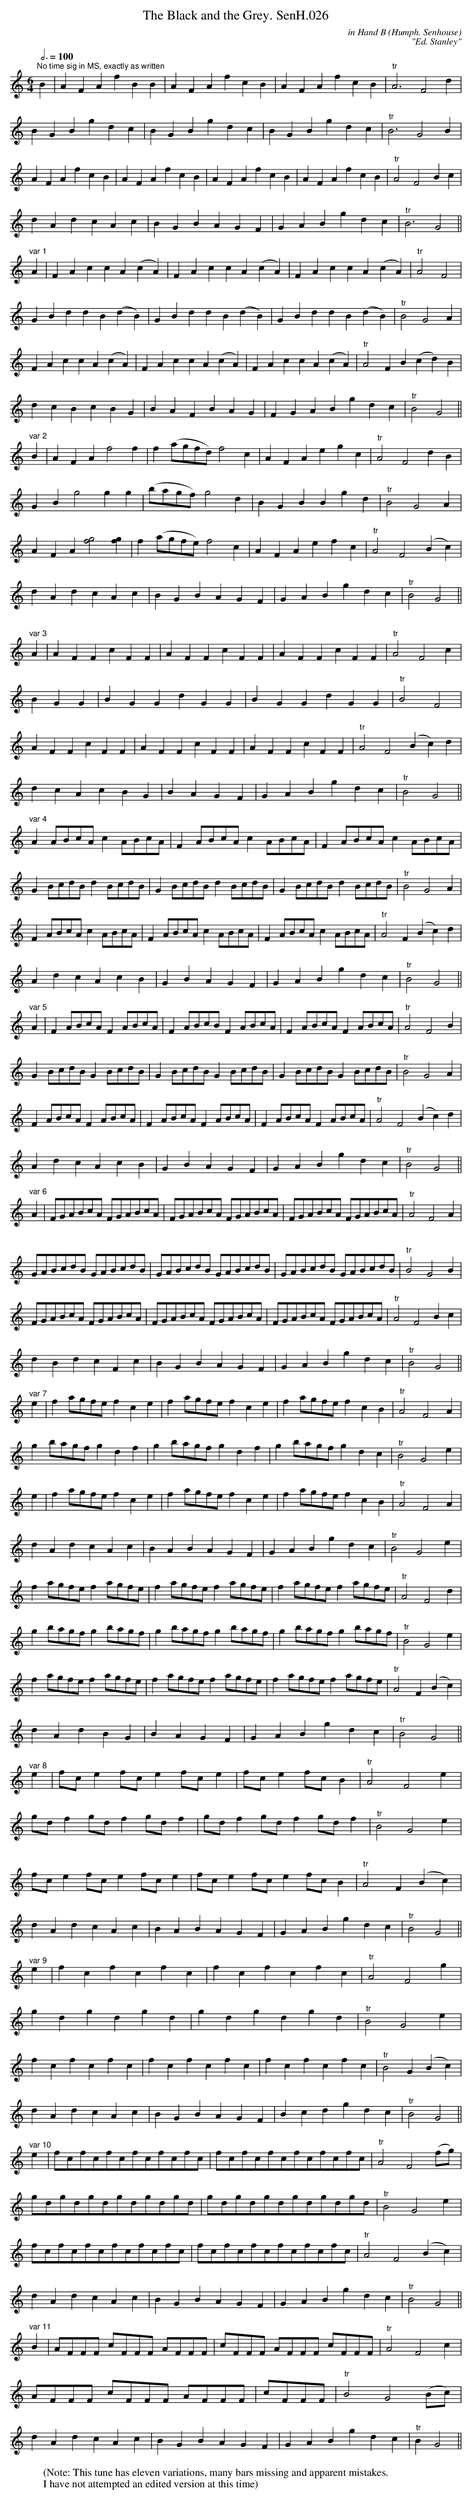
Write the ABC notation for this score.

X:1
T:Black and the Grey. SenH.026, The
C:in Hand B (Humph. Senhouse)
Q:3/4=100
M:6/4
L:1/4
W:(Note: This tune has eleven variations, many bars missing and apparent mistakes.
W: I have not attempted an edited version at this time)
C:"Ed. Stanley"
K:Gmix
"^No time sig in MS, exactly as written"B | AFA fBB | AFA fcB | AFA fcB | "^tr"A3 F2d |
BGB gdc | BGBgdc | BGBgdc | "^tr"B3G2B |
AFA fcB | AFA fcB | AFA fcB | AFA fcB |  "^tr"A2 F2 Bc |
dAd cAc | BGB AGF | GAB gdc | "^tr"B3G2 ||
"^var 1"\
A |FAc cA(cA) | FAc cA(cA) | FAc cA(cA) | "^tr"A2F2 |
GBd dB (dB) | GBd dB (dB) | GBd dB (dB) | "^tr"B2G2A |
FAc cA(cA) | FAc cA(cA) | FAc cA(cA) | "^tr"A2F B(cd)B |
dcB cBG | BAF BAG | FGA Bgdc | "^tr"B2 G2 ||
"^var 2"\
B |AFA f2 f | f (a/g/f/d/) f2 c | AFA egc | "^tr"A2F2 dB|
GBg2gg | (b/a/g/f/) g2d | BGBBgd | "^tr"B2G2A |
AFA [g2f2][gf] | f(a/g/f/e/) f2c | AFAefc | "^tr"A2F2 (Bc) |
dAdcAc | BGBAGF | GABgdc | "^tr"B2G2 ||
"^var 3"\
A |AFFcFF | AFFcFF | AFFcFF | "^tr"A2F2c |
BGG| BGGdGG | BGGdGG | "^tr"B2F2 |
AFFcFF | AFFcFF | AFFcFF | "^tr"A2F2 (Bc)d |
dcAcBG | BAGF | GABgdc | "^tr"B2G2 ||
"^var 4"\
A A/B/c/A/cA/B/c/A/ | FA/B/c/A/cA/B/c/A/ | FA/B/c/A/cA/B/c/A/ |
GB/c/d/B/dB/c/d/B/ | GB/c/d/B/dB/c/d/B/ | GB/c/d/B/dB/c/d/B/ | "^tr"B2G2A |
FA/B/c/A/cA/B/c/A/ | FA/B/c/A/cA/B/c/A/ | FA/B/c/A/cA/B/c/A/ | "^tr"A2F (Bc)d |
AdcAcB | GBAGF | GABgdc | "^tr"B2 G2 ||
"^var 5"\
A |F A/B/c/A/ F A/B/c/A/ | F A/B/c/B/ F A/B/c/A/ | F A/B/c/A/ F A/B/c/A/ | "^tr"A2F2B |
G B/c/d/B/ G B/c/d/B/ | G B/c/d/B/ G B/c/d/B/ | G B/c/d/B/ G B/c/d/B/ | "^tr"B2G2 A |
F A/B/c/A/ F A/B/c/A/ | F A/B/c/A/ F A/B/c/A/ | F A/B/c/A/ F A/B/c/A/ | "^tr"A2F2(Bc)d |
AdcAcB | GBAGF | GABgdc | "^tr"B2G2 ||
"^var 6"\
A |F/G/A/B/c/A/ F/G/A/B/c/A/ | F/G/A/B/c/A/ F/G/A/B/c/A/ | F/G/A/B/c/A/ F/G/A/B/c/A/ | "^tr"A2F2A |
G/A/B/c/d/B/ G/A/B/c/d/B/ | G/A/B/c/d/B/ G/A/B/c/d/B/ | G/A/B/c/d/B/ G/A/B/c/d/B/ | "^tr"B2G2B |
F/G/A/B/c/A/ F/G/A/B/c/A/ | F/G/A/B/c/A/ F/G/A/B/c/A/ | F/G/A/B/c/A/ F/G/A/B/c/A/ | "^tr"A2 F2Bc |
dBdcFc | BGBAGF | GABgdc | "^tr"B2G2 ||
"^var 7"\
e |fa/g/f/e/ fce | fa/g/f/e/ fce | fa/g/f/e/ fcB | "^tr"A2F2A |
gb/a/g/f/ gdf | gb/a/g/f/ gdf | gb/a/g/f/ gdc | "^tr"B2G2e |
e |fa/g/f/e/ fce | fa/g/f/e/ fce | fa/g/f/e/ fcB | "^tr"A2F2A |
dAd cAc |BABAGF | GABgdc | "^tr"B2G2 e|
fa/g/f/e/fa/g/f/e/ | fa/g/f/e/fa/g/f/e/ |fa/g/f/e/fa/g/f/e/ | "^tr"A2F2 d |
gb/a/g/f/gb/a/g/f/ | gb/a/g/f/gb/a/g/f/ | gb/a/g/f/gb/a/g/f/ | "^tr"B2G2e |
fa/g/f/e/fa/g/f/e/ | fa/g/f/e/fa/g/f/e/ |fa/g/f/e/fa/g/f/e/ | "^tr"A2F(Bc) |
dAd BG |BAGF | GABgdc | "^tr"B2G2 ||
"^var 8"\
e |f/c/ef/c/ef/c/e | f/c/e f/c/B | "^tr"A2F2e |
g/d/fg/d/fg/d/f | g/d/fg/d/fg/d/f | "^tr"B2G2e |
f/c/ef/c/ef/c/e | f/c/ef/c/e f/c/B | "^tr"A2F(Bc) |
dAd cAc |BABAGF | GABgdc | "^tr"B2G2 ||
"^var 9"\
e |fcfcfc | fcfcfc | "^tr"A2F2g |
gdgdgd | gdgdgd |  "^tr"B2G2 e |
fcfcfc | fcfcfc |fcfcfc | "^tr"B2G(Bc) |
dAdcAc | BGBAGF | Bcdgdc | "^tr"B2G2 ||
"^var 10"\
e |f/c/f/c/f/c/f/c/f/c/f/c/ | f/c/f/c/f/c/f/c/f/c/f/c/ | "^tr"A2F2(f/g/) |
g/d/g/d/g/d/g/d/g/d/g/d/ | g/d/g/d/g/d/g/d/g/d/g/d/ |  "^tr"B2G2e |
f/c/f/c/f/c/f/c/f/c/f/c/ | f/c/f/c/f/c/f/c/f/c/f/c/ |  "^tr"A2 F2(Bc) |
dAdcAc | BGBAGF | GABgdc | "^tr"B2G2 ||
"^var 11"\
B |A/F/F/F/ c/F/F/F/ A/F/F/F/ | c/F/F/F/ A/F/F/F/ c/F/F/F/ | "^tr"A2F2c |
A/F/F/F/ c/F/F/F/ A/F/F/F/ | c/F/F/F/ | "^tr"B2G2 (B/c/) |
dAdcAc | BGBAGF | GABgdc | "^tr"BG2 ||
